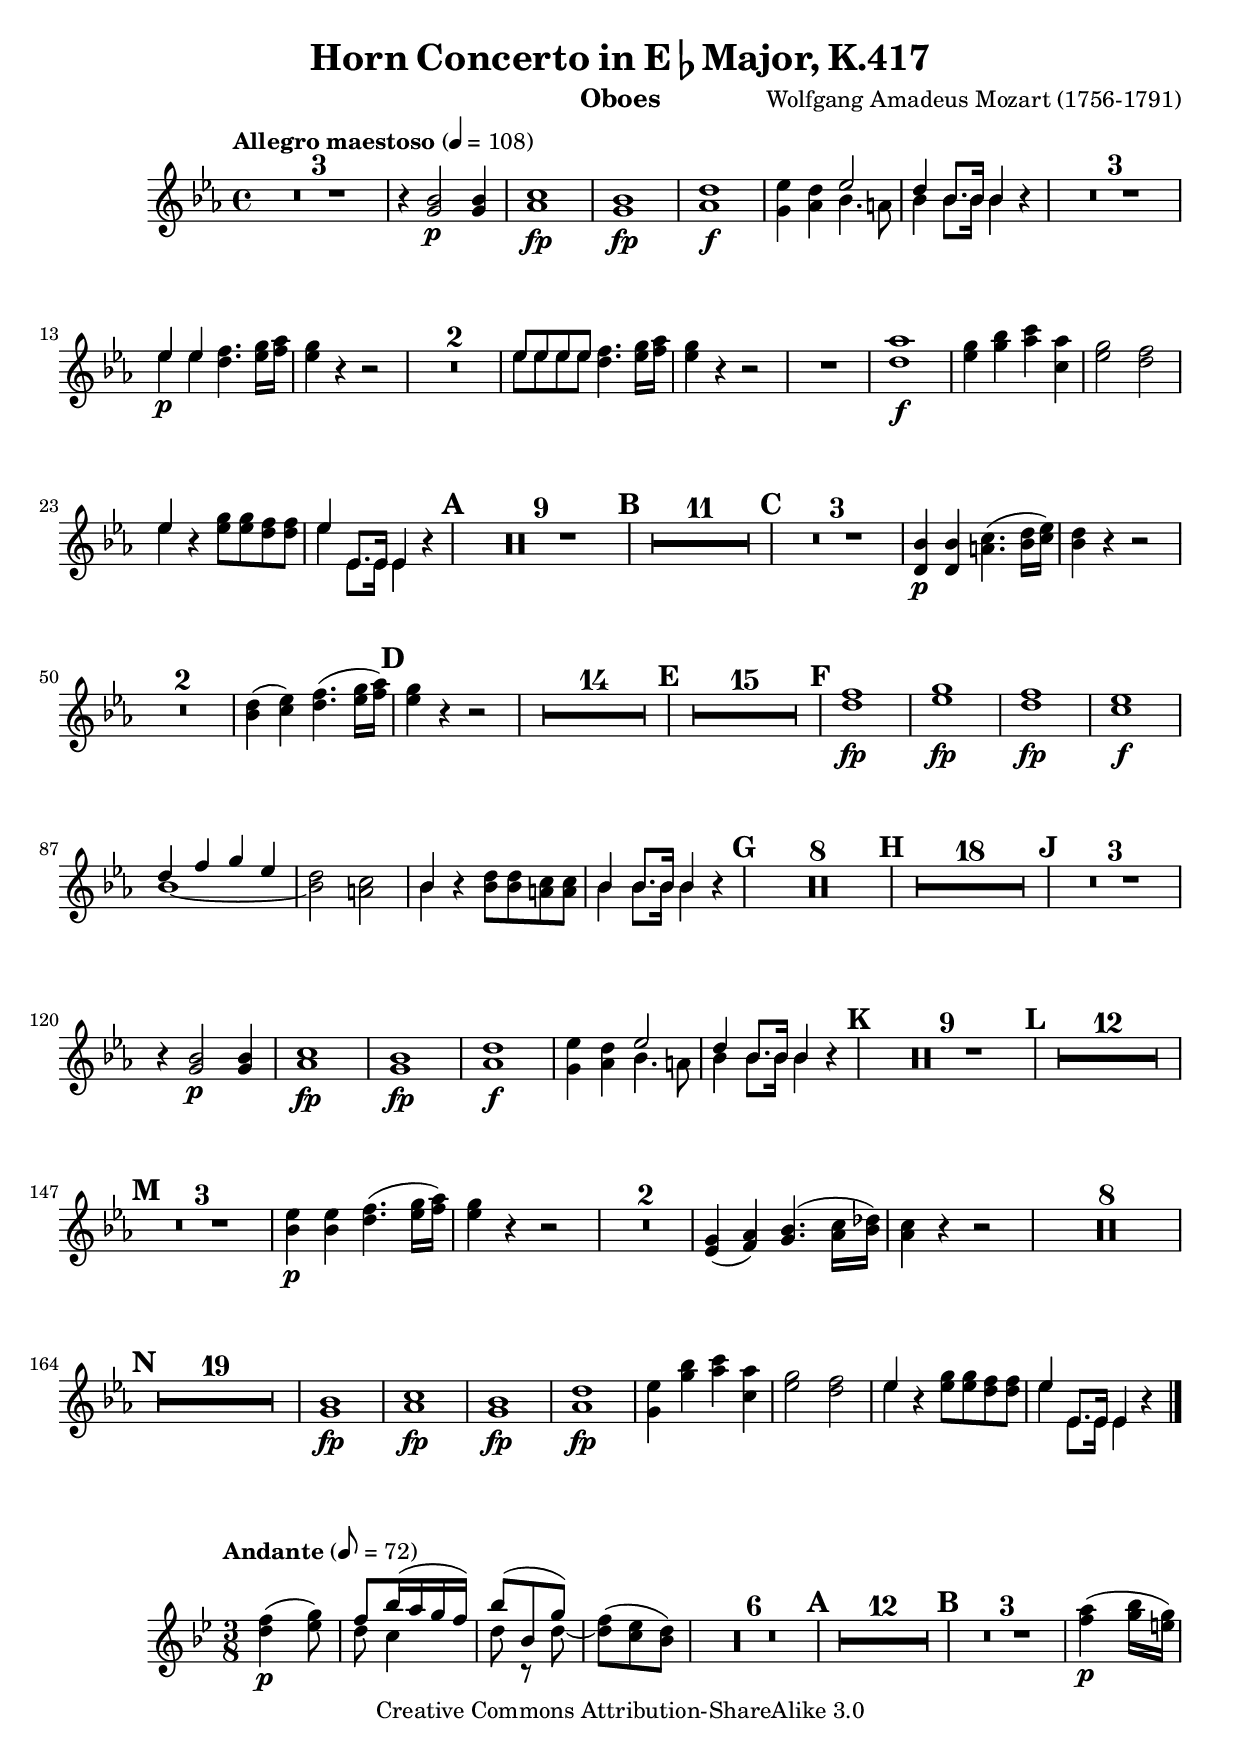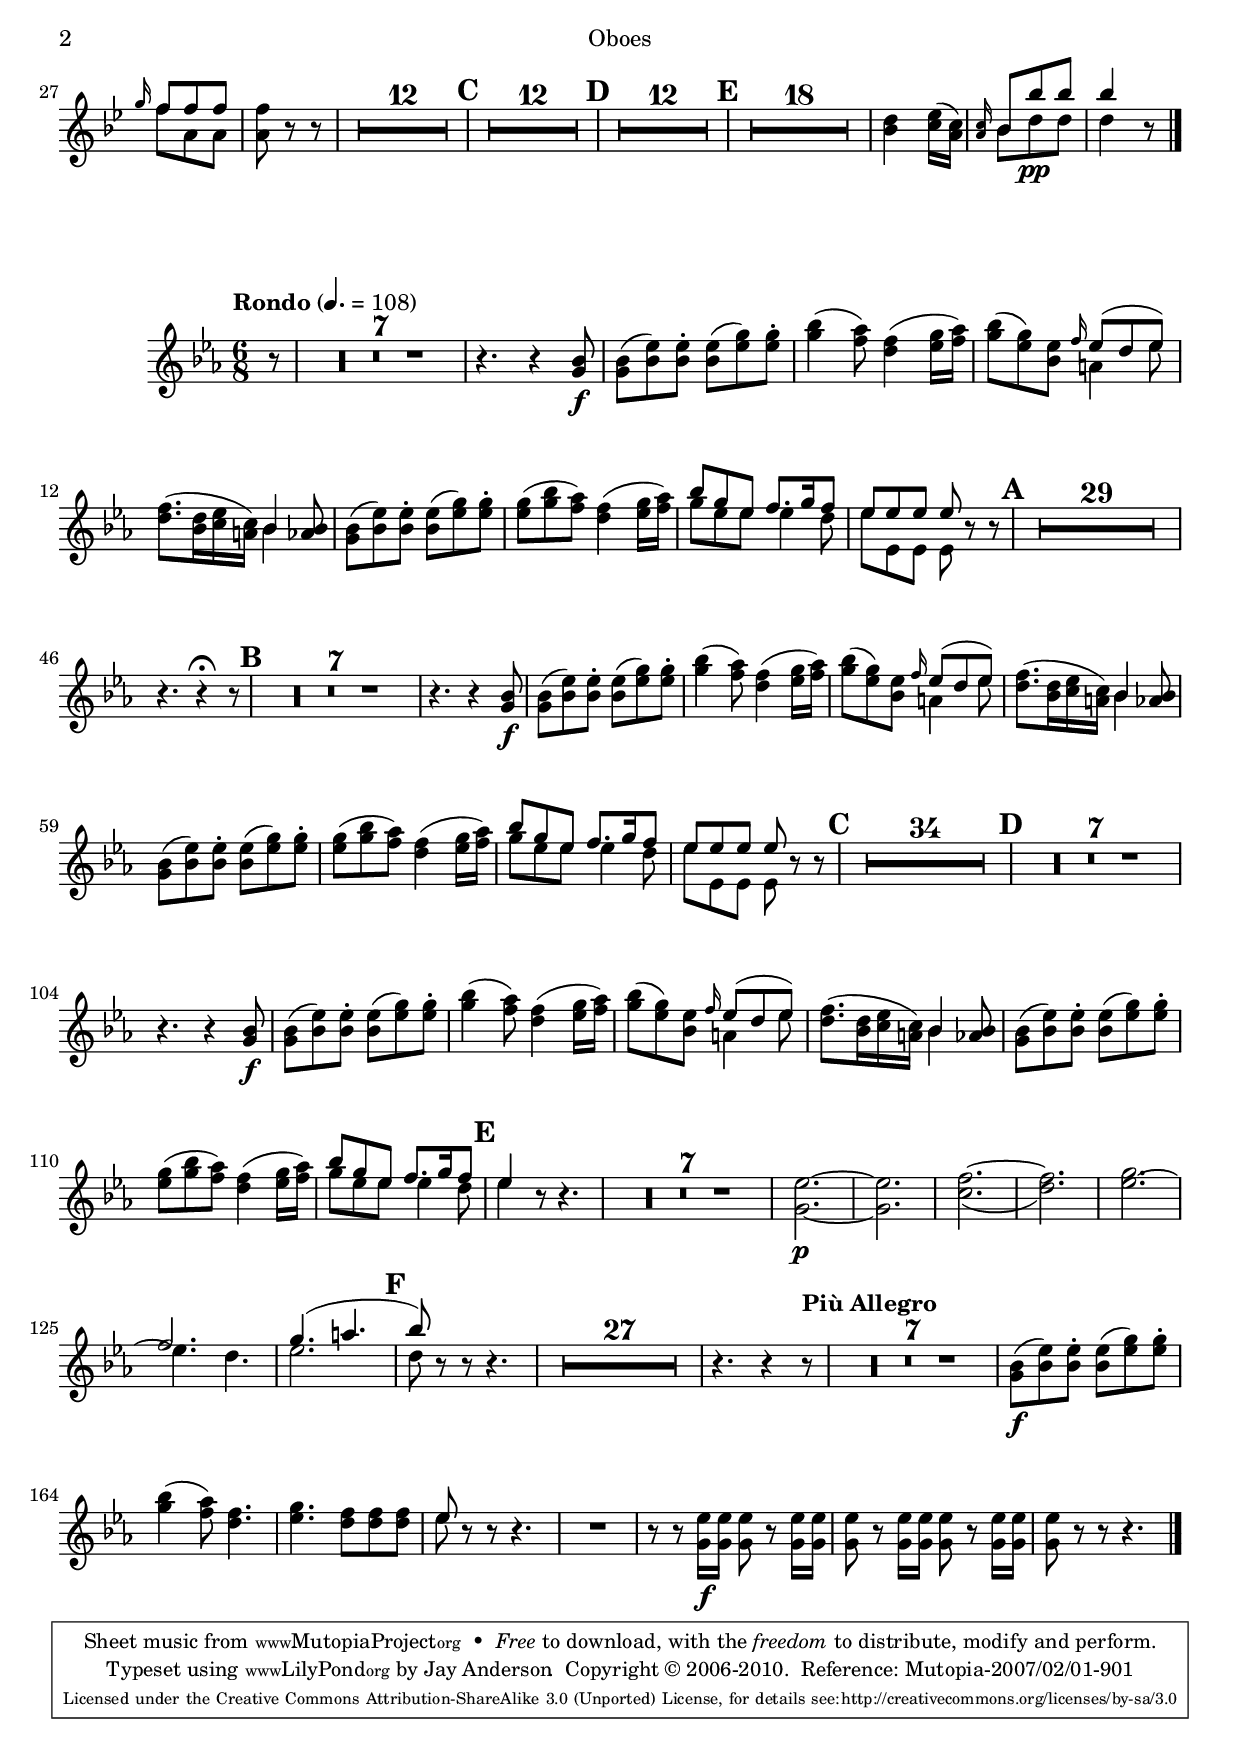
\version "2.13.10"

\include "defs.ily"
\version "2.13.10"

\include "defs.ily"

oboesMvtI = \relative c''
{
  \key ees \major
  R1*3 |
  r4 <bes g>2\p <bes g>4 |
  <c aes>1\fp |
  <bes g>\fp |
  <d aes>\f |
  <ees g,>4 <d aes> << ees2 \\ {bes4. a8} >> |
  <<
    {d4 bes8. bes16 bes4}
    \\
    {bes4 bes8. bes16 bes4}
  >> r4 |
  R1*3 |
  << {ees4\p ees} \\ {ees ees} >> <f d>4. <g ees>16 <aes f> |
  <g ees>4 r r2 |
  R1*2 |
  << {ees8 ees ees ees} \\ {ees ees ees ees} >> <f d>4. <g ees>16 <aes f> |
  <g ees>4 r r2 |
  R1 |
  <aes d,>1\f |
  <g ees>4 <bes g> <c aes> <aes c,> |
  <g ees>2 <f d> |
  << ees4 \\ ees >> r <g ees>8 <g ees> <f d> <f d> |
  << {ees4 ees,8. ees16 ees4} \\ {ees'4 ees,8. ees16 ees4} >> r4 |

  %solo
  R1*23 |
  <bes' d,>4\p <bes d,> <c a>4.( <d bes>16 <ees c>) |
  <d bes>4 r r2 |
  R1*2 |
  <d bes>4( <ees c>) <f d>4.( <g ees>16 <aes f>) |
  <g ees>4 r r2 |
  R1*29 |

  %tutti
  <f d>1\fp |
  <g ees>1\fp |
  <f d>1\fp |
  <ees c>1\f |
  <<
    \new Voice {\voiceOne d4 f g ees}
    {\voiceTwo bes1~}
  >> \oneVoice |
  <d bes>2 <c a> |
  << bes4 \\ bes >> r <d bes>8 <d bes> <c a> <c a> |
  << {bes4 bes8. bes16 bes4} \\ {bes4 bes8. bes16 bes4} >> r4 |

  %solo
  R1*29 |
  r4 <bes g>2\p <bes g>4 |
  <c aes>1\fp |
  <bes g>\fp |
  <d aes>\f |
  <ees g,>4 <d aes> << ees2 \\ {bes4. a8} >> |
  <<
    {d4 bes8. bes16 bes4}
    \\
    {bes4 bes8. bes16 bes4}
  >> r4 |
  R1*24 |
  <ees bes>4\p <ees bes> <f d>4.( <g ees>16 <aes f>) |
  <g ees>4 r r2 |
  R1*2 |
  <g, ees>4( <aes f>) <bes g>4.( <c aes>16 <des bes>) |
  <c aes>4 r r2 |
  R1*27 |
  <bes g>1\fp |
  <c aes>\fp |
  <bes g>\fp |
  <d aes>\fp |
  <ees g,>4 <bes' g> <c aes> <aes c,> |
  <g ees>2 <f d> |
  << ees4 \\ ees >> r4 <g ees>8 <g ees> <f d> <f d> |
  << {ees4 ees,8. ees16 ees4} \\ {ees'4 ees,8. ees16 ees4} >> r4 |
}

oboesMvtII = \relative c''
{
  \key bes \major
  <f d>4(\p <g ees>8) |
  <<
    \new Voice
    {
      \voiceOne
      f8 bes16( a g f) |
      bes8( bes, g') |
    }
    {
      \voiceTwo
      d8 c4 |
      d8 r d~ |
    }
  >> \oneVoice |
  <f d>8( <ees c> <d bes>) |
  R4.*21 |
  <a' f>4(\p <bes g>16 <g e>) |
  \grace g16
  <<
    \new Voice
    {
      \voiceOne
      f8 f f |
    }
    {
      \voiceTwo
      f8 a, a |
    }
  >> \oneVoice |
  <f' a,>8 r r |
  R4.*54 |
  <d bes>4 <ees c>16( <c a>) |
  \grace <c a>16
  <<
    \new Voice
    {
      \voiceOne
      bes8 bes' bes | bes4
    }
    {
      \voiceTwo
      bes,8 d\pp d | d4
    }
  >> \oneVoice r8 |
}

oboesMvtIIIMain = \relative c''
{
  r4. r4 <bes g>8\f |
  <bes g>( <ees bes>) <ees bes>-. <ees bes>( <g ees>) <g ees>-. |
  <bes g>4( <aes f>8) <f d>4( <g ees>16 <aes f>) |
  <bes g>8( <g ees>) <ees bes> \grace f16 << {ees8( d ees)} \\ {a,4 ees'8} >> |
  %TODO: awkward tweak
  <f d>8.(
    \set stemLeftBeamCount = #1
    \set stemRightBeamCount = #2
    <d bes>16
    \set stemLeftBeamCount = #2
    <ees c> <c a>) << bes4 \\ bes >> <bes aes>8 |
  <bes g>( <ees bes>) <ees bes>-. <ees bes>( <g ees>) <g ees>-. |
  <g ees>( <bes g> <aes f>) <f d>4( <g ees>16 <aes f>) |
  <<
    {bes8 g ees f8. g16 f8}
    \\
    {g8 ees ees ees4 d8}
  >> |
}

oboesMvtIIIMainEnd = \relative c''
{
  <<
    {ees ees ees ees}
    \\
    {ees ees, ees ees}
  >> r8 r |
}

oboesMvtIII = \relative c''
{
  \key ees \major
  r8 |
  R2.*7 |
  \oboesMvtIIIMain
  \oboesMvtIIIMainEnd
  R2.*29 |
  r4. r4\fermata r8 |
  R2.*7 |
  \oboesMvtIIIMain
  \oboesMvtIIIMainEnd
  R2.*41 |
  \oboesMvtIIIMain
  << ees4 \\ ees >> r8 r4. |
  R2.*7 |
  <ees g,>2.~\p | <ees g,> |
  <f~ c>_( | <f d>) |
  <g ees>~ |
  <<
    \new Voice {\voiceOne f2.}
    {\voiceTwo ees4. d}
  >> \oneVoice
  <<
    {g4.( a | bes8)}
    \\
    {ees,2. | d8}
  >> r8 r r4. |
  R2.*27 |
  r4. r4 r8 |
  R2.*7 |
  <bes g>8(\f <ees bes>) <ees bes>-. <ees bes>( <g ees>) <g ees>-. |
  <bes g>4( <aes f>8) <f d>4. |
  <g ees> <f d>8 <f d> <f d> |
  <<ees8 \\ ees>> r8 r r4. |
  R2. |
  r8 r <ees g,>16\f <ees g,> <ees g,>8
    \repeat unfold 3 {r <ees g,>16 <ees g,> <ees g,>8} r8 r r4. |
}


instrument = "Oboes"

\book
{
  \include "header.ily"
  \score
  {
    \new Staff
    {
      << \oboesMvtI \outlineMvtI >>
    }
  }
  \score
  {
    \new Staff
    {
      << \oboesMvtII \outlineMvtII >>
    }
  }
  \score
  {
    \new Staff
    {
      << \oboesMvtIII \outlineMvtIII >>
    }
  }
}

